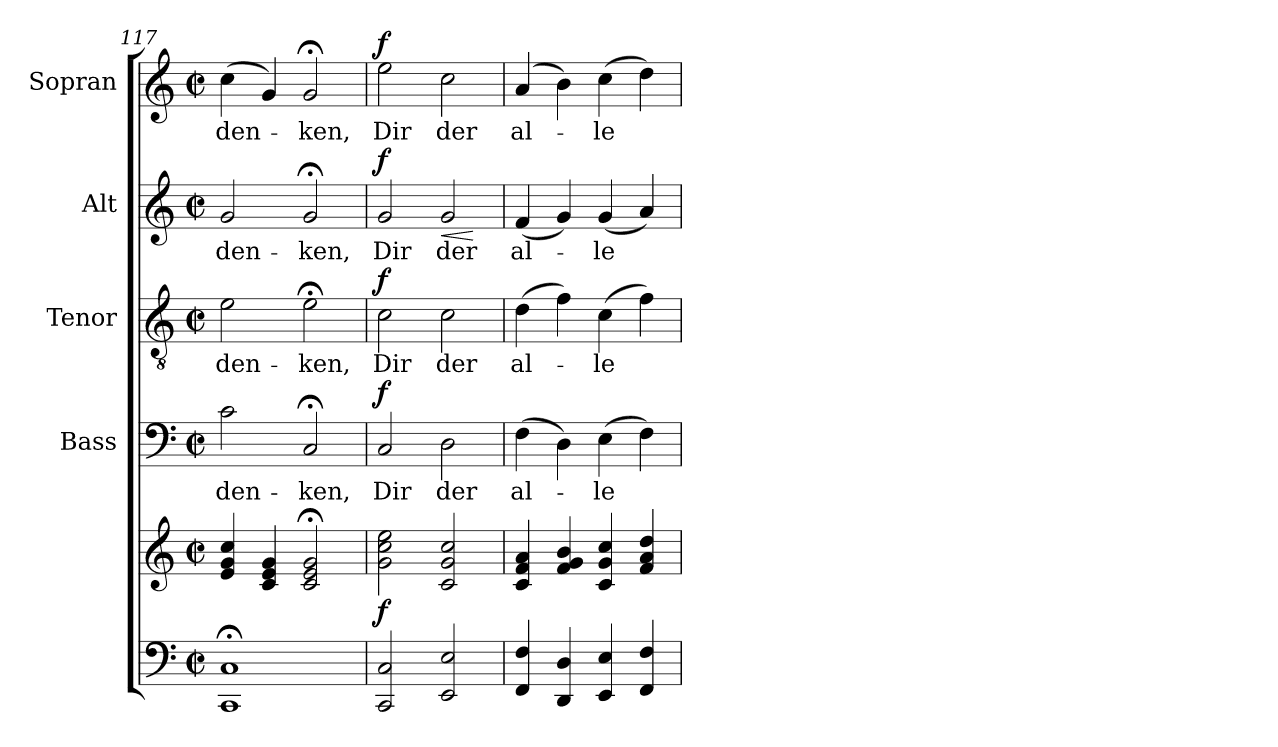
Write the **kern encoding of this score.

**kern	**kern	**dynam	**kern	**text	**dynam	**kern	**text	**dynam	**kern	**text	**dynam	**kern	**text	**dynam
*part5	*part5	*part5	*part4	*part4	*part4	*part3	*part3	*part3	*part2	*part2	*part2	*part1	*part1	*part1
*staff6	*staff5	*staff5/6	*staff4	*staff4	*staff4	*staff3	*staff3	*staff3	*staff2	*staff2	*staff2	*staff1	*staff1	*staff1
*	*	*	*I"Bass	*	*	*I"Tenor	*	*	*I"Alt	*	*	*I"Sopran	*	*
*	*	*	*I'B.	*	*	*I'T.	*	*	*I'A.	*	*	*I'S.	*	*
*clefF4	*clefG2	*	*clefF4	*	*	*clefGv2	*	*	*clefG2	*	*	*clefG2	*	*
*k[]	*k[]	*	*k[]	*	*	*k[]	*	*	*k[]	*	*	*k[]	*	*
*C:	*C:	*	*C:	*	*	*C:	*	*	*C:	*	*	*C:	*	*
*M2/2	*M2/2	*	*M2/2	*	*	*M2/2	*	*	*M2/2	*	*	*M2/2	*	*
*met(c|)	*met(c|)	*	*met(c|)	*	*	*met(c|)	*	*	*met(c|)	*	*	*met(c|)	*	*
=117	=117	=117	=117	=117	=117	=117	=117	=117	=117	=117	=117	=117	=117	=117
!	!	!	!	!LO:LY:b	!	!	!LO:LY:b	!	!	!LO:LY:b	!	!	!LO:LY:b	!
1CC; 1C;	4e/ 4g/ 4cc/	.	2c\	den-	.	2e\	den-	.	2g/	den-	.	(>4cc\	den-	.
.	4c/ 4e/ 4g/	.	.	.	.	.	.	.	.	.	.	4g/)	.	.
!	!	!	!	!LO:LY:b	!	!	!LO:LY:b	!	!	!LO:LY:b	!	!	!LO:LY:b	!
.	2c/;< 2e/;< 2g/;<	.	2C;</	-ken,	.	2e;<\	-ken,	.	2g;</	-ken,	.	2g;</	-ken,	.
=118	=118	=118	=118	=118	=118	=118	=118	=118	=118	=118	=118	=118	=118	=118
!	!	!LO:DY:b	!	!LO:LY:b	!LO:DY:a	!	!LO:LY:b	!LO:DY:a	!	!LO:LY:b	!LO:DY:a	!	!LO:LY:b	!LO:DY:a
2CC/ 2C/	2g\ 2cc\ 2ee\	f	2C/	Dir	f	2c\	Dir	f	2g/	Dir	f	2ee\	Dir	f
!	!	!	!	!LO:LY:b	!	!	!LO:LY:b	!	!	!LO:LY:b	!LO:HP:b	!	!LO:LY:b	!
2EE/ 2E/	2c/ 2g/ 2cc/	.	2D\	der	.	2c\	der	.	2g/	der	<	2cc\	der	.
.	.	.	.	.	.	.	.	.	.	.	[	.	.	.
=119	=119	=119	=119	=119	=119	=119	=119	=119	=119	=119	=119	=119	=119	=119
!	!	!	!	!LO:LY:b	!	!	!LO:LY:b	!	!	!LO:LY:b	!	!	!LO:LY:b	!
4FF/ 4F/	4c/ 4f/ 4a/	.	(>4F\	al-	.	(>4d\	al-	.	(<4f/	al-	.	(4a/	al-	.
4DD/ 4D/	4f/ 4g/ 4b/	.	4D\)	.	.	4f\)	.	.	4g/)	.	.	4b\)	.	.
!	!	!	!	!LO:LY:b	!	!	!LO:LY:b	!	!	!LO:LY:b	!	!	!LO:LY:b	!
4EE/ 4E/	4c/ 4g/ 4cc/	.	(>4E\	-le	.	(>4c\	-le	.	(<4g/	-le	.	(>4cc\	-le	.
4FF/ 4F/	4f/ 4a/ 4dd/	.	4F\)	.	.	4f\)	.	.	4a/)	.	.	4dd\)	.	.
=	=	=	=	=	=	=	=	=	=	=	=	=	=	=
*-	*-	*-	*-	*-	*-	*-	*-	*-	*-	*-	*-	*-	*-	*-
